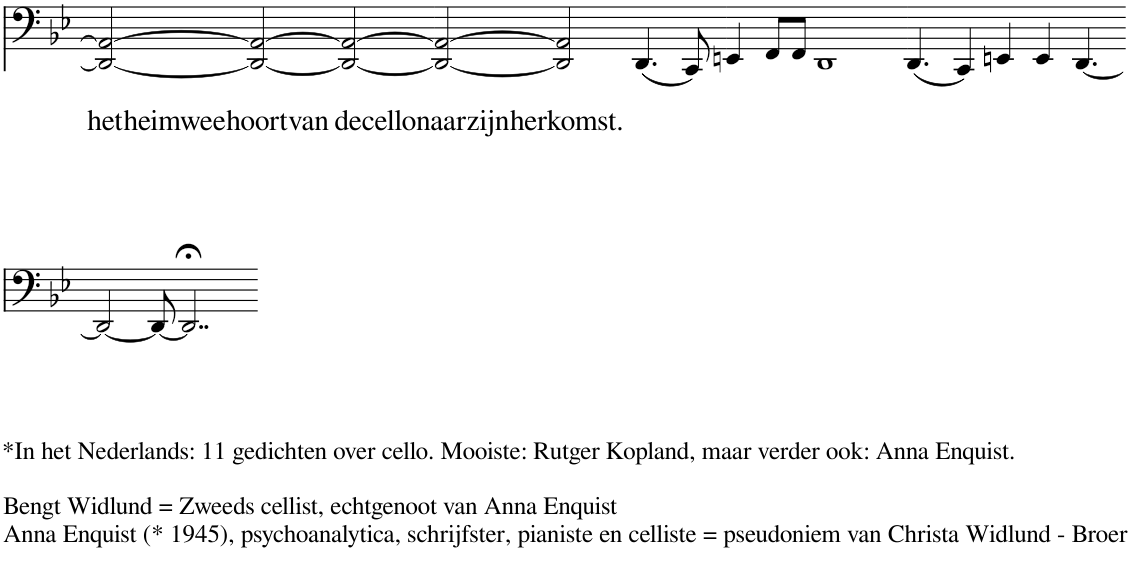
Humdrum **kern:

**kern	**text	**kern
*part2	*part2	*part1
*staff2	*staff2	*staff1
*I"Declamatie	*	*I"Cello
!!LO:PB:g=z
*clefX	*	*clefF4
*k[]	*	*k[b-e-]
*M12/8	*	*M12/8
=23	=23	=23
!	!LO:LY:b	!
4Rei	het	2DD/_ 2AA/_
!	!LO:LY:b	!
4Rei	heimwee	.
!	!LO:LY:b	!
4Rei	hoort	2DD/_ 2AA/_
!	!LO:LY:b	!
4Rei	van	.
!	!LO:LY:b	!
4Rei	de	2DD/_ 2AA/_
!	!LO:LY:b	!
4Rei	cello	.
=24	=24	=24
!	!LO:LY:b	!
4Rei	naar	2DD/_ 2AA/_
!	!LO:LY:b	!
4Rei	zijn	.
!	!LO:LY:b	!
4Rei	herkomst.	2DD/] 2AA/]
4r	.	.
2r	.	(4.DD/
.	.	8CC/)
=25	=25	=25
1.r	.	4EEn/
.	.	8FF/L
.	.	8FF/J
.	.	1DD
=26	=26	=26
1.r	.	(4.DD/
.	.	4CC/)
.	.	4EEn/
.	.	4EE/
.	.	[4.DD/
!!LO:LB:g=z
=27	=27	=27
!LO:TX:b:t=*In het Nederlands&colon; 11 gedichten over cello. Mooiste&colon; Rutger Kopland, maar verder ook&colon; Anna Enquist.	!	!
!LO:TX:b:t=Bengt Widlund = Zweeds cellist, echtgenoot van Anna Enquist	!	!
!LO:TX:b:t=Anna Enquist (* 1945), psychoanalytica, schrijfster, pianiste en celliste = pseudoniem van Christa Widlund - Broer	!	!
1.r	.	2DD/_
.	.	8DD/_
.	.	2..DD;</]
==	==	==
*-	*-	*-
